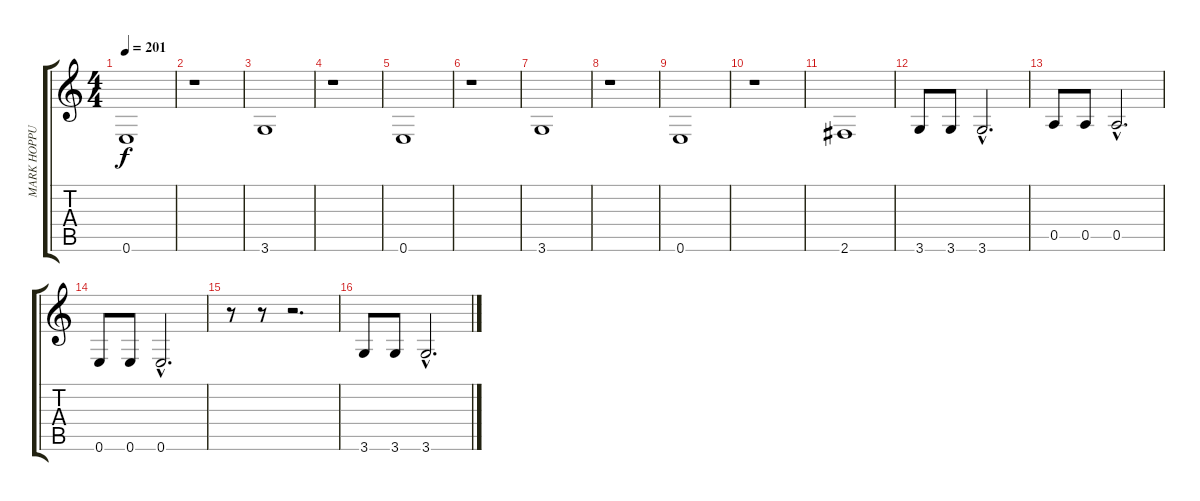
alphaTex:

\track ("MARK HOPPUS" "MARK HOPPU") {instrument electricbasspick}
\staff {score tabs}
\tuning (E4 B3 G3 D3 A2 E2) {hide}
\ts (4 4)
\tempo 201
\clef g2
\ks c
0.6.1{dy f} |
r.1 |
3.6.1 |
r.1 |
0.6.1 |
r.1 |
3.6.1 |
r.1 |
0.6.1 |
r.1 |
2.6.1 |
3.6.8 3.6.8 3.6{hac}.2{d} |
0.5.8 0.5.8 0.5{hac}.2{d} |
0.6.8 0.6.8 0.6{hac}.2{d} |
r.8 r.8 r.2{d} |
3.6.8 3.6.8 3.6{hac}.2{d}
